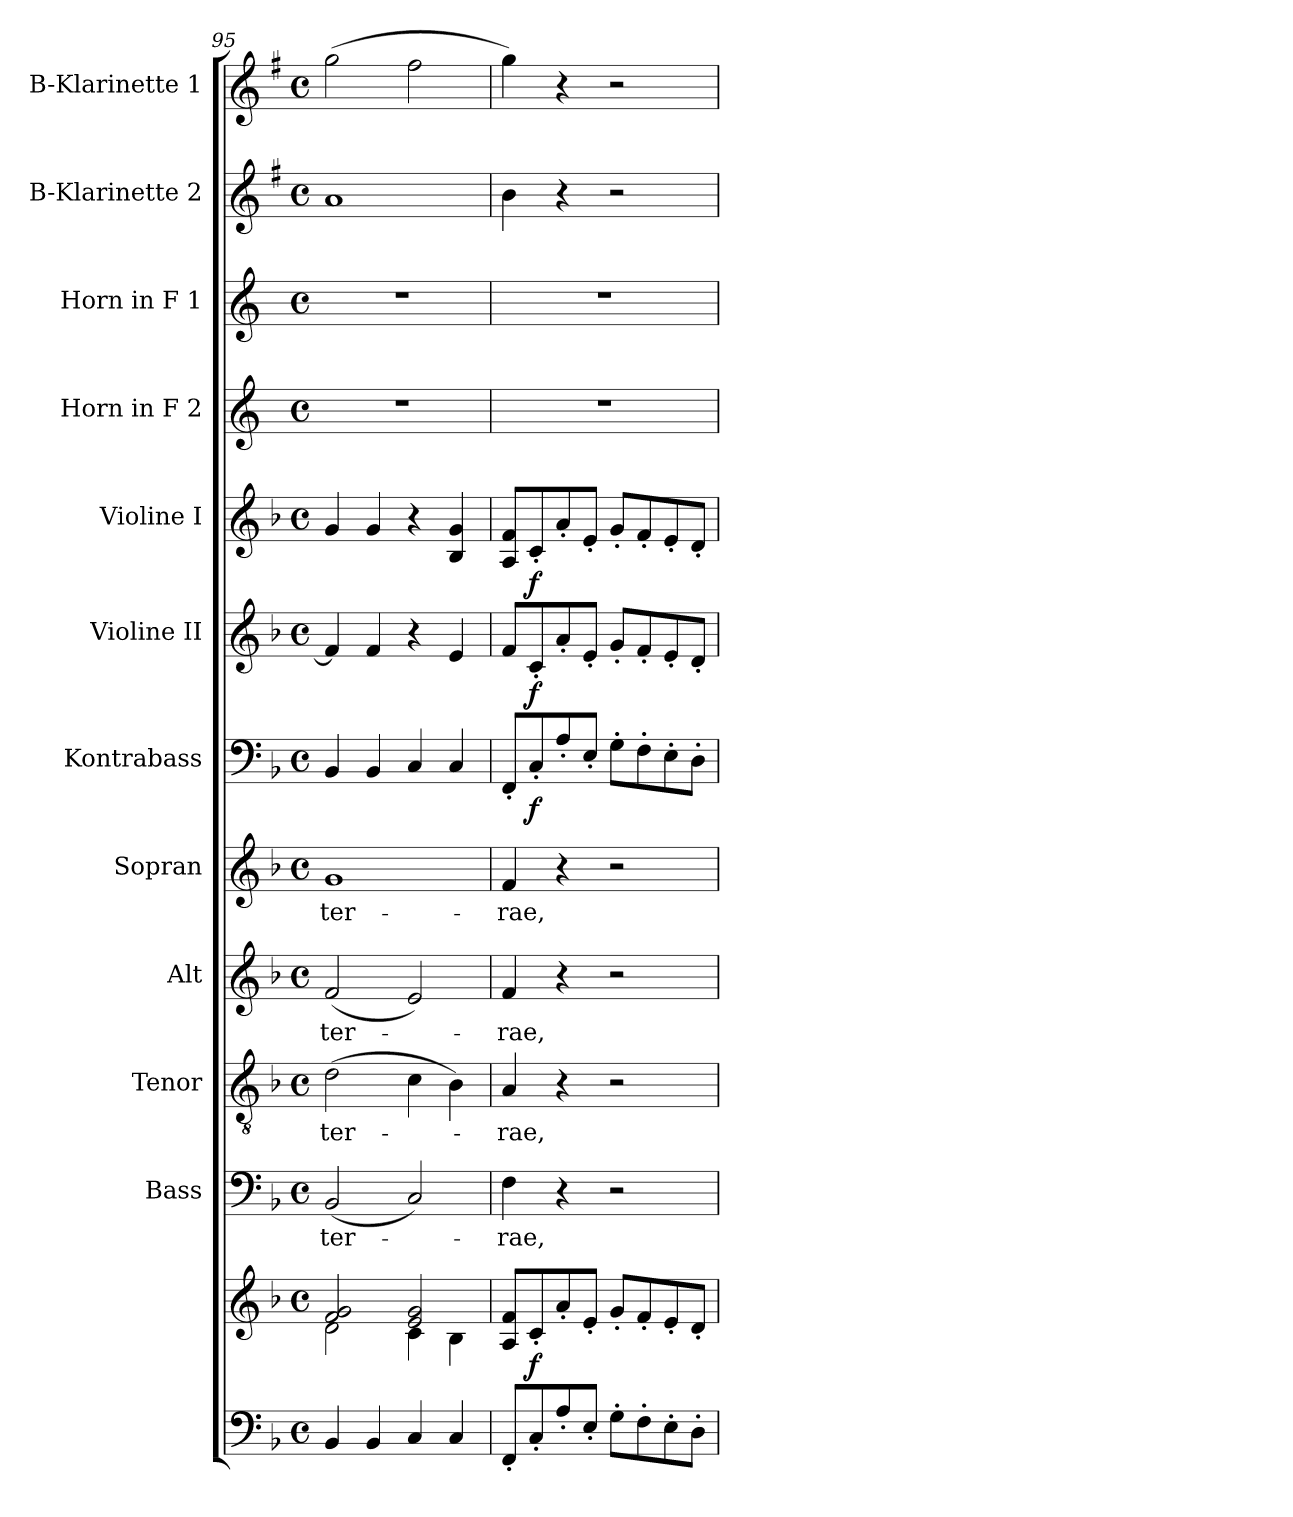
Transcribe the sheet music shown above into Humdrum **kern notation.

**kern	**kern	**dynam	**kern	**text	**kern	**text	**kern	**text	**kern	**text	**kern	**dynam	**kern	**dynam	**kern	**dynam	**kern	**kern	**kern	**kern
*part12	*part12	*part12	*part11	*part11	*part10	*part10	*part9	*part9	*part8	*part8	*part7	*part7	*part6	*part6	*part5	*part5	*part4	*part3	*part2	*part1
*staff13	*staff12	*staff12/13	*staff11	*staff11	*staff10	*staff10	*staff9	*staff9	*staff8	*staff8	*staff7	*staff7	*staff6	*staff6	*staff5	*staff5	*staff4	*staff3	*staff2	*staff1
*	*	*	*I"Bass	*	*I"Tenor	*	*I"Alt	*	*I"Sopran	*	*I"Kontrabass	*	*I"Violine II	*	*I"Violine I	*	*I"Horn in F 2	*I"Horn in F 1	*I"B-Klarinette 2	*I"B-Klarinette 1
*	*	*	*I'B.	*	*I'T.	*	*I'A.	*	*I'S.	*	*I'Kb.	*	*I'Vl. II	*	*I'Vl. I	*	*	*	*I'B Kl. 2	*I'B Kl. 1
*clefF4	*clefG2	*	*clefF4	*	*clefGv2	*	*clefG2	*	*clefG2	*	*clefF4	*	*clefG2	*	*clefG2	*	*clefG2	*clefG2	*clefG2	*clefG2
*	*	*	*	*	*	*	*	*	*	*	*ITrd7c12	*	*	*	*	*	*ITrd4c7	*ITrd4c7	*ITrd1c2	*ITrd1c2
*k[b-]	*k[b-]	*	*k[b-]	*	*k[b-]	*	*k[b-]	*	*k[b-]	*	*k[b-]	*	*k[b-]	*	*k[b-]	*	*k[b-]	*k[b-]	*k[b-]	*k[b-]
*F:	*F:	*	*F:	*	*F:	*	*F:	*	*F:	*	*F:	*	*F:	*	*F:	*	*F:	*F:	*F:	*F:
*M4/4	*M4/4	*	*M4/4	*	*M4/4	*	*M4/4	*	*M4/4	*	*M4/4	*	*M4/4	*	*M4/4	*	*M4/4	*M4/4	*M4/4	*M4/4
*met(c)	*met(c)	*	*met(c)	*	*met(c)	*	*met(c)	*	*met(c)	*	*met(c)	*	*met(c)	*	*met(c)	*	*met(c)	*met(c)	*met(c)	*met(c)
=95	=95	=95	=95	=95	=95	=95	=95	=95	=95	=95	=95	=95	=95	=95	=95	=95	=95	=95	=95	=95
*	*^	*	*	*	*	*	*	*	*	*	*	*	*	*	*	*	*	*	*	*
!	!	!	!	!	!LO:LY:b	!	!LO:LY:b	!	!LO:LY:b	!	!LO:LY:b	!	!	!	!	!	!	!	!	!	!
4BB-/	2f/ 2g/	2d\	.	(<2BB-/	ter-	(>2d\	ter-	(<2f/	ter-	1g	ter-	4BBB-/	.	4f/]	.	4g/	.	1r	1r	1g	(>2ff\
4BB-/	.	.	.	.	.	.	.	.	.	.	.	4BBB-/	.	4f/	.	4g/	.	.	.	.	.
4C/	2e/ 2g/	4c\	.	2C/)	.	4c\	.	2e/)	.	.	.	4CC/	.	4r	.	4r	.	.	.	.	2ee\
4C/	.	4B-\	.	.	.	4B-\)	.	.	.	.	.	4CC/	.	4e/	.	4B-/ 4g/	.	.	.	.	.
=96	=96	=96	=96	=96	=96	=96	=96	=96	=96	=96	=96	=96	=96	=96	=96	=96	=96	=96	=96	=96	=96
!	!	!	!	!	!LO:LY:b	!	!LO:LY:b	!	!LO:LY:b	!	!LO:LY:b	!	!	!	!	!	!	!	!	!	!
*	*v	*v	*	*	*	*	*	*	*	*	*	*	*	*	*	*	*	*	*	*	*
8FF'</L	8A/ 8f/L	.	4F\	-rae,	4A/	-rae,	4f/	-rae,	4f/	-rae,	8FFF'</L	.	8f/L	.	8A/ 8f/L	.	1r	1r	4a\	4ff\)
!	!	!LO:DY:b	!	!	!	!	!	!	!	!	!	!LO:DY:b	!	!LO:DY:b	!	!LO:DY:b	!	!	!	!
8C'</	8c'</	f	.	.	.	.	.	.	.	.	8CC'</	f	8c'</	f	8c'</	f	.	.	.	.
8A'</	8a'</	.	4r	.	4r	.	4r	.	4r	.	8AA'</	.	8a'</	.	8a'</	.	.	.	4r	4r
8E'</J	8e'</J	.	.	.	.	.	.	.	.	.	8EE'</J	.	8e'</J	.	8e'</J	.	.	.	.	.
8G'>\L	8g'</L	.	2r	.	2r	.	2r	.	2r	.	8GG'>\L	.	8g'</L	.	8g'</L	.	.	.	2r	2r
8F'>\	8f'</	.	.	.	.	.	.	.	.	.	8FF'>\	.	8f'</	.	8f'</	.	.	.	.	.
8E'>\	8e'</	.	.	.	.	.	.	.	.	.	8EE'>\	.	8e'</	.	8e'</	.	.	.	.	.
8D'>\J	8d'</J	.	.	.	.	.	.	.	.	.	8DD'>\J	.	8d'</J	.	8d'</J	.	.	.	.	.
=	=	=	=	=	=	=	=	=	=	=	=	=	=	=	=	=	=	=	=	=
*-	*-	*-	*-	*-	*-	*-	*-	*-	*-	*-	*-	*-	*-	*-	*-	*-	*-	*-	*-	*-
